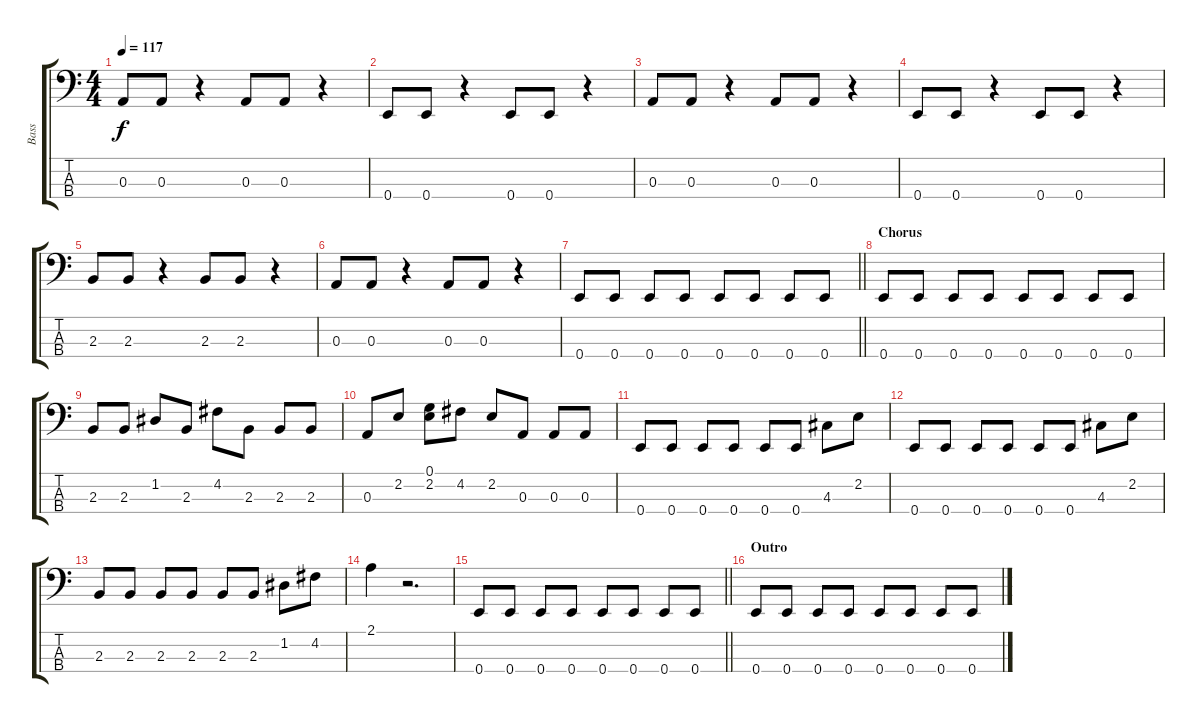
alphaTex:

\track ("Bass" "Bass") {instrument electricbassfinger}
\staff {score tabs}
\tuning (G2 D2 A1 E1) {hide}
\ts (4 4)
\tempo 117
\clef f4
\ks c
0.3.8{dy f} 0.3.8 r.4 0.3.8 0.3.8 r.4 |
0.4.8 0.4.8 r.4 0.4.8 0.4.8 r.4 |
0.3.8 0.3.8 r.4 0.3.8 0.3.8 r.4 |
0.4.8 0.4.8 r.4 0.4.8 0.4.8 r.4 |
2.3.8 2.3.8 r.4 2.3.8 2.3.8 r.4 |
0.3.8 0.3.8 r.4 0.3.8 0.3.8 r.4 |
\barLineRight lightlight
0.4.8 0.4.8 0.4.8 0.4.8 0.4.8 0.4.8 0.4.8 0.4.8 |
\section ("" "Chorus")
0.4.8 0.4.8 0.4.8 0.4.8 0.4.8 0.4.8 0.4.8 0.4.8 |
2.3.8 2.3.8 1.2.8 2.3.8 4.2.8 2.3.8 2.3.8 2.3.8 |
0.3.8 2.2.8 (0.1 2.2).8 4.2.8 2.2.8 0.3.8 0.3.8 0.3.8 |
0.4.8 0.4.8 0.4.8 0.4.8 0.4.8 0.4.8 4.3.8 2.2.8 |
0.4.8 0.4.8 0.4.8 0.4.8 0.4.8 0.4.8 4.3.8 2.2.8 |
2.3.8 2.3.8 2.3.8 2.3.8 2.3.8 2.3.8 1.2.8 4.2.8 |
2.1.4 r.2{d} |
\barLineRight lightlight
0.4.8 0.4.8 0.4.8 0.4.8 0.4.8 0.4.8 0.4.8 0.4.8 |
\section ("" "Outro")
0.4.8 0.4.8 0.4.8 0.4.8 0.4.8 0.4.8 0.4.8 0.4.8
